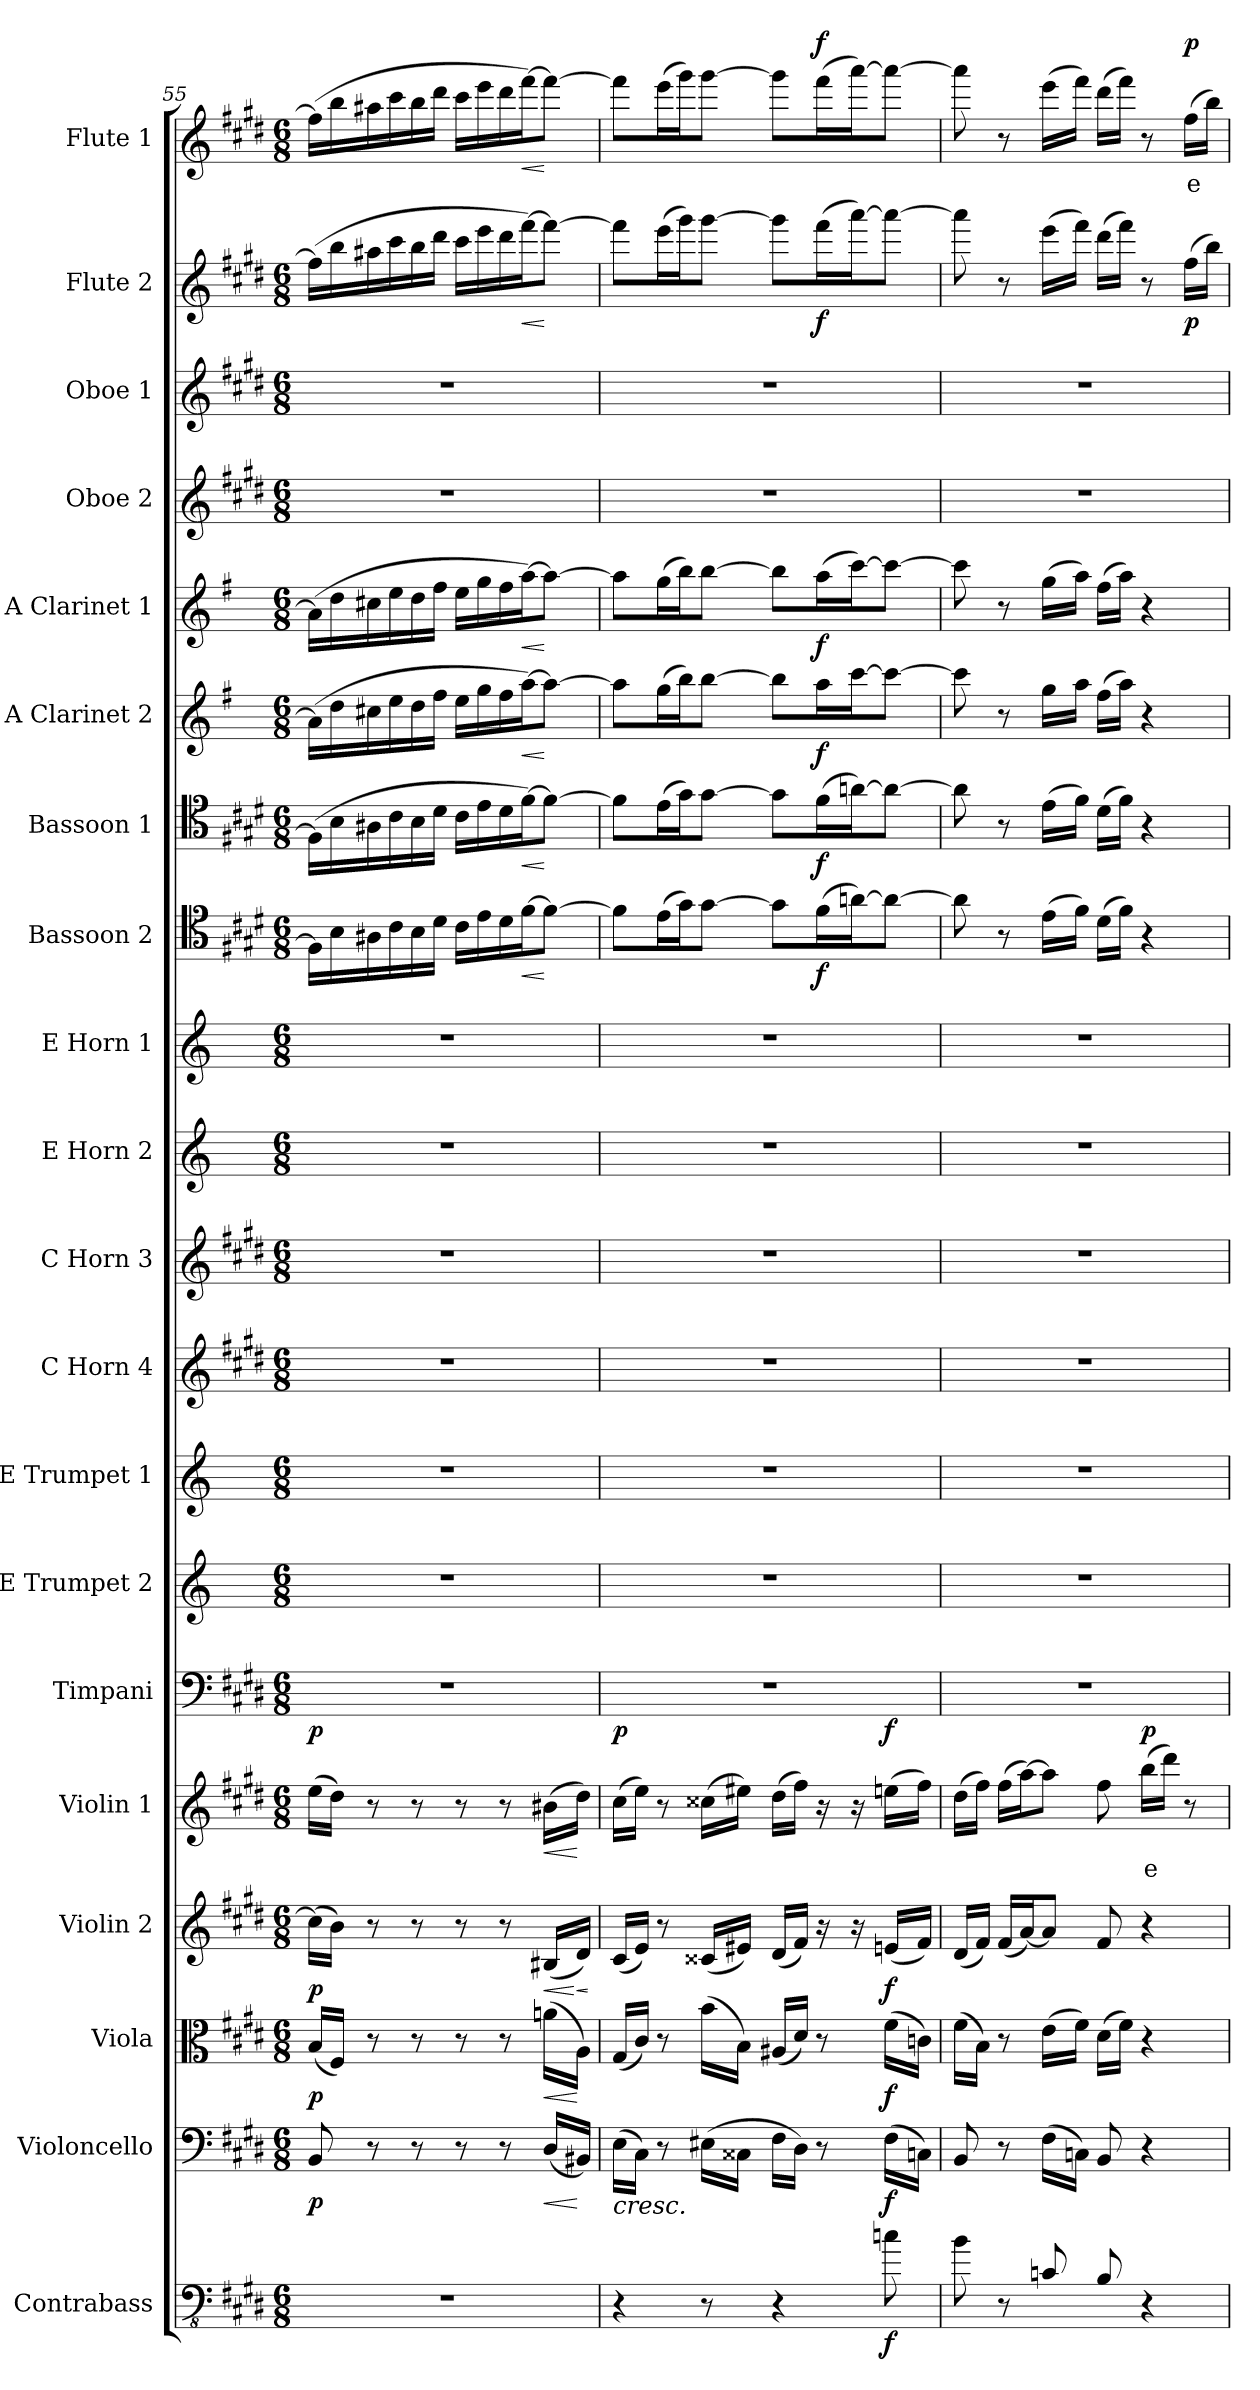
**kern	**dynam	**kern	**dynam	**kern	**dynam	**kern	**dynam	**kern	**text	**dynam	**kern	**kern	**kern	**kern	**kern	**kern	**kern	**kern	**dynam	**kern	**dynam	**kern	**dynam	**kern	**dynam	**kern	**kern	**kern	**dynam	**kern	**text	**dynam
*part20	*part20	*part19	*part19	*part18	*part18	*part17	*part17	*part16	*part16	*part16	*part15	*part14	*part13	*part12	*part11	*part10	*part9	*part8	*part8	*part7	*part7	*part6	*part6	*part5	*part5	*part4	*part3	*part2	*part2	*part1	*part1	*part1
*staff20	*staff20	*staff19	*staff19	*staff18	*staff18	*staff17	*staff17	*staff16	*staff16	*staff16	*staff15	*staff14	*staff13	*staff12	*staff11	*staff10	*staff9	*staff8	*staff8	*staff7	*staff7	*staff6	*staff6	*staff5	*staff5	*staff4	*staff3	*staff2	*staff2	*staff1	*staff1	*staff1
*I"Contrabass	*	*I"Violoncello	*	*I"Viola	*	*I"Violin 2	*	*I"Violin 1	*	*	*I"Timpani	*I"E Trumpet 2	*I"E Trumpet 1	*I"C Horn 4	*I"C Horn 3	*I"E Horn 2	*I"E Horn 1	*I"Bassoon 2	*	*I"Bassoon 1	*	*I"A Clarinet 2	*	*I"A Clarinet 1	*	*I"Oboe 2	*I"Oboe 1	*I"Flute 2	*	*I"Flute 1	*	*
*I'Cb	*	*I'Vc	*	*I'Vla	*	*I'Vln 2	*	*I'Vln 1	*	*	*I'Timp	*I'Tpt 2	*I'Tpt 1	*I'Hn 4	*I'Hn 3	*I'Hn 2	*I'Hn 1	*I'Bsn 2	*	*I'Bsn 1	*	*I'Cl 2	*	*I'Cl 1	*	*I'Ob 2	*I'Ob 1	*I'Fl 2	*	*I'Fl 1	*	*
*clefFv4	*	*clefF4	*	*clefC3	*	*clefG2	*	*clefG2	*	*	*clefF4	*clefG2	*clefG2	*clefG2	*clefG2	*clefG2	*clefG2	*clefC4	*	*clefC4	*	*clefG2	*	*clefG2	*	*clefG2	*clefG2	*clefG2	*	*clefG2	*	*
*ITrd7c12	*	*	*	*	*	*	*	*	*	*	*	*ITrd-2c-4	*ITrd-2c-4	*ITrd7c12	*ITrd7c12	*ITrd5c8	*ITrd5c8	*	*	*	*	*ITrd2c3	*	*ITrd2c3	*	*	*	*	*	*	*	*
*k[f#c#g#d#]	*	*k[f#c#g#d#]	*	*k[f#c#g#d#]	*	*k[f#c#g#d#]	*	*k[f#c#g#d#]	*	*	*k[f#c#g#d#]	*k[f#c#g#d#]	*k[f#c#g#d#]	*k[f#c#g#d#]	*k[f#c#g#d#]	*k[f#c#g#d#]	*k[f#c#g#d#]	*k[f#c#g#d#]	*	*k[f#c#g#d#]	*	*k[f#c#g#d#]	*	*k[f#c#g#d#]	*	*k[f#c#g#d#]	*k[f#c#g#d#]	*k[f#c#g#d#]	*	*k[f#c#g#d#]	*	*
*M6/8	*	*M6/8	*	*M6/8	*	*M6/8	*	*M6/8	*	*	*M6/8	*M6/8	*M6/8	*M6/8	*M6/8	*M6/8	*M6/8	*M6/8	*	*M6/8	*	*M6/8	*	*M6/8	*	*M6/8	*M6/8	*M6/8	*	*M6/8	*	*
=55	=55	=55	=55	=55	=55	=55	=55	=55	=55	=55	=55	=55	=55	=55	=55	=55	=55	=55	=55	=55	=55	=55	=55	=55	=55	=55	=55	=55	=55	=55	=55	=55
!	!	!	!LO:DY:b	!	!LO:DY:b	!	!LO:DY:b	!	!	!LO:DY:b	!	!	!	!	!	!	!	!	!	!	!	!	!	!	!	!	!	!	!	!	!	!
2.r	.	8BB/	p	(16B/LL	p	(16cc#\LL]	p	(16ee\LL	.	p	2.r	2.r	2.r	2.r	2.r	2.r	2.r	16F#\LL]	.	(16F#\LL]	.	(16f#\LL]	.	(16f#\LL]	.	2.r	2.r	(16ff#\LL]	.	(16ff#\LL]	.	.
.	.	.	.	16F#/JJ)	.	16b\JJ)	.	16dd#\JJ)	.	.	.	.	.	.	.	.	.	16B\	.	16B\	.	16b\	.	16b\	.	.	.	16bb\	.	16bb\	.	.
.	.	8r	.	8r	.	8r	.	8r	.	.	.	.	.	.	.	.	.	16A#X\	.	16A#X\	.	16a#X\	.	16a#X\	.	.	.	16aa#X\	.	16aa#X\	.	.
.	.	.	.	.	.	.	.	.	.	.	.	.	.	.	.	.	.	16c#\	.	16c#\	.	16cc#\	.	16cc#\	.	.	.	16ccc#\	.	16ccc#\	.	.
.	.	8r	.	8r	.	8r	.	8r	.	.	.	.	.	.	.	.	.	16B\	.	16B\	.	16b\	.	16b\	.	.	.	16bb\	.	16bb\	.	.
.	.	.	.	.	.	.	.	.	.	.	.	.	.	.	.	.	.	16d#\JJ	.	16d#\JJ	.	16dd#\JJ	.	16dd#\JJ	.	.	.	16ddd#\JJ	.	16ddd#\JJ	.	.
.	.	8r	.	8r	.	8r	.	8r	.	.	.	.	.	.	.	.	.	16c#\LL	.	16c#\LL	.	16cc#\LL	.	16cc#\LL	.	.	.	16ccc#\LL	.	16ccc#\LL	.	.
.	.	.	.	.	.	.	.	.	.	.	.	.	.	.	.	.	.	16e\	.	16e\	.	16ee\	.	16ee\	.	.	.	16eee\	.	16eee\	.	.
.	.	8r	.	8r	.	8r	.	8r	.	.	.	.	.	.	.	.	.	16d#\	.	16d#\	.	16dd#\	.	16dd#\	.	.	.	16ddd#\	.	16ddd#\	.	.
!	!	!	!	!	!	!	!	!	!	!	!	!	!	!	!	!	!	!	!LO:HP:b	!	!LO:HP:b	!	!LO:HP:b	!	!LO:HP:b	!	!	!	!LO:HP:b	!	!	!LO:HP:b
.	.	.	.	.	.	.	.	.	.	.	.	.	.	.	.	.	.	[16f#\J	<	[16f#\J)	<	[16ff#\J)	<	[16ff#\J)	<	.	.	[16fff#\J)	<	[16fff#\J)	.	<
!	!	!	!LO:HP:b	!	!LO:HP:b	!	!LO:HP:b	!	!	!LO:HP:b	!	!	!	!	!	!	!	!	!	!	!	!	!	!	!	!	!	!	!	!	!	!
.	.	(16D#/LL	<	(16an\LL	<	(16B#X/LL	<	(16b#X\LL	.	<	.	.	.	.	.	.	.	8f#\J_	[	8f#\J_	[	8ff#\J_	[	8ff#\J_	[	.	.	8fff#\J_	[	8fff#\J_	.	[
!	!	!	!	!	!	!	!LO:HP:n=1:b	!	!	!	!	!	!	!	!	!	!	!	!	!	!	!	!	!	!	!	!	!	!	!	!	!
.	.	16BB#X/JJ)	[	16A\JJ)	[	16d#/JJ)	[ <	16dd#\JJ)	.	[	.	.	.	.	.	.	.	.	.	.	.	.	.	.	.	.	.	.	.	.	.	.
.	.	.	.	.	.	.	[	.	.	.	.	.	.	.	.	.	.	.	.	.	.	.	.	.	.	.	.	.	.	.	.	.
!!LO:PB:g=z
=56	=56	=56	=56	=56	=56	=56	=56	=56	=56	=56	=56	=56	=56	=56	=56	=56	=56	=56	=56	=56	=56	=56	=56	=56	=56	=56	=56	=56	=56	=56	=56	=56
!	!	!	!LO:HP:b	!	!	!	!	!	!	!LO:DY:b	!	!	!	!	!	!	!	!	!	!	!	!	!	!	!	!	!	!	!	!	!	!
4r	.	(16E\LL	<	(16G#/LL	.	(16c#/LL	.	(16cc#\LL	.	p	2.r	2.r	2.r	2.r	2.r	2.r	2.r	8f#\L]	.	8f#\L]	.	8ff#\L]	.	8ff#\L]	.	2.r	2.r	8fff#\L]	.	8fff#\L]	.	.
.	.	16C#\JJ)	.	16c#/JJ)	.	16e/JJ)	.	16ee\JJ)	.	.	.	.	.	.	.	.	.	.	.	.	.	.	.	.	.	.	.	.	.	.	.	.
.	.	8r	.	8r	.	8r	.	8r	.	.	.	.	.	.	.	.	.	(16e\L	.	(16e\L	.	(16ee\L	.	(16ee\L	.	.	.	(16eee\L	.	(16eee\L	.	.
.	.	.	.	.	.	.	.	.	.	.	.	.	.	.	.	.	.	16g#\J)	.	16g#\J)	.	16gg#\J)	.	16gg#\J)	.	.	.	16ggg#\J)	.	16ggg#\J)	.	.
8r	.	(16E#X\LL	.	(16b\LL	.	(16c##X/LL	.	(16cc##X\LL	.	.	.	.	.	.	.	.	.	[8g#\J	.	[8g#\J	.	[8gg#\J	.	[8gg#\J	.	.	.	[8ggg#\J	.	[8ggg#\J	.	.
.	.	16C##X\JJ	.	16B\JJ)	.	16e#X/JJ)	.	16ee#X\JJ)	.	.	.	.	.	.	.	.	.	.	.	.	.	.	.	.	.	.	.	.	.	.	.	.
4r	.	16F#\LL	.	(16A#X/LL	.	(16d#/LL	.	(16dd#\LL	.	.	.	.	.	.	.	.	.	8g#\L]	.	8g#\L]	.	8gg#\L]	.	8gg#\L]	.	.	.	8ggg#\L]	.	8ggg#\L]	.	.
.	.	16D#\JJ)	.	16d#/JJ)	.	16f#/JJ)	.	16ff#\JJ)	.	.	.	.	.	.	.	.	.	.	.	.	.	.	.	.	.	.	.	.	.	.	.	.
!	!	!	!	!	!	!	!	!	!	!	!	!	!	!	!	!	!	!	!LO:DY:b	!	!LO:DY:b	!	!LO:DY:b	!	!LO:DY:b	!	!	!	!LO:DY:b	!	!	!LO:DY:b
.	.	8r	.	8r	.	16r	.	16r	.	.	.	.	.	.	.	.	.	(16f#\L	f	(16f#\L	f	16ff#\L	f	(16ff#\L	f	.	.	(16fff#\L	f	(16fff#\L	.	f
.	.	.	.	.	.	16r	.	16r	.	.	.	.	.	.	.	.	.	[16an\J)	.	[16an\J)	.	[16aa\J	.	[16aa\J)	.	.	.	[16aaa\J)	.	[16aaa\J)	.	.
!	!LO:DY:b	!	!LO:DY:b	!	!LO:DY:b	!	!LO:DY:b	!	!	!LO:DY:b	!	!	!	!	!	!	!	!	!	!	!	!	!	!	!	!	!	!	!	!	!	!
8Cn\	f	(16F#\LL	f	(16f#\LL	f	(16en/LL	f	(16een\LL	.	f	.	.	.	.	.	.	.	8a\J_	.	8a\J_	.	8aa\J_	.	8aa\J_	.	.	.	8aaa\J_	.	8aaa\J_	.	.
.	.	16Cn\JJ)	.	16cn\JJ)	.	16f#/JJ)	.	16ff#\JJ)	.	.	.	.	.	.	.	.	.	.	.	.	.	.	.	.	.	.	.	.	.	.	.	.
.	.	.	[	.	.	.	.	.	.	.	.	.	.	.	.	.	.	.	.	.	.	.	.	.	.	.	.	.	.	.	.	.
=57	=57	=57	=57	=57	=57	=57	=57	=57	=57	=57	=57	=57	=57	=57	=57	=57	=57	=57	=57	=57	=57	=57	=57	=57	=57	=57	=57	=57	=57	=57	=57	=57
8BB\	.	8BB/	.	(16f#\LL	.	(16d#/LL	.	(16dd#\LL	.	.	2.r	2.r	2.r	2.r	2.r	2.r	2.r	8a\]	.	8a\]	.	8aa\]	.	8aa\]	.	2.r	2.r	8aaa\]	.	8aaa\]	.	.
.	.	.	.	16B\JJ)	.	16f#/JJ)	.	16ff#\JJ)	.	.	.	.	.	.	.	.	.	.	.	.	.	.	.	.	.	.	.	.	.	.	.	.
8r	.	8r	.	8r	.	(16f#/LL	.	(16ff#\LL	.	.	.	.	.	.	.	.	.	8r	.	8r	.	8r	.	8r	.	.	.	8r	.	8r	.	.
.	.	.	.	.	.	[16a/J)	.	[16aa\J)	.	.	.	.	.	.	.	.	.	.	.	.	.	.	.	.	.	.	.	.	.	.	.	.
8CCn/	.	(16F#\LL	.	(16e\LL	.	8a/J]	.	8aa\J]	.	.	.	.	.	.	.	.	.	(16e\LL	.	(16e\LL	.	16ee\LL	.	(16ee\LL	.	.	.	(16eee\LL	.	(16eee\LL	.	.
.	.	16Cn\JJ)	.	16f#\JJ)	.	.	.	.	.	.	.	.	.	.	.	.	.	16f#\JJ)	.	16f#\JJ)	.	16ff#\JJ	.	16ff#\JJ)	.	.	.	16fff#\JJ)	.	16fff#\JJ)	.	.
8BBB/	.	8BB/	.	(16d#\LL	.	8f#/	.	8ff#\	.	.	.	.	.	.	.	.	.	(16d#\LL	.	(16d#\LL	.	(16dd#\LL	.	(16dd#\LL	.	.	.	(16ddd#\LL	.	(16ddd#\LL	.	.
.	.	.	.	16f#\JJ)	.	.	.	.	.	.	.	.	.	.	.	.	.	16f#\JJ)	.	16f#\JJ)	.	16ff#\JJ)	.	16ff#\JJ)	.	.	.	16fff#\JJ)	.	16fff#\JJ)	.	.
!	!	!	!	!	!	!	!	!	!LO:LY:b:color=#FF0000	!LO:DY:b	!	!	!	!	!	!	!	!	!	!	!	!	!	!	!	!	!	!	!	!	!	!
4r	.	4r	.	4r	.	4r	.	(16bb\LL	e	p	.	.	.	.	.	.	.	4r	.	4r	.	4r	.	4r	.	.	.	8r	.	8r	.	.
.	.	.	.	.	.	.	.	16ddd#\JJ)	.	.	.	.	.	.	.	.	.	.	.	.	.	.	.	.	.	.	.	.	.	.	.	.
!	!	!	!	!	!	!	!	!	!	!	!	!	!	!	!	!	!	!	!	!	!	!	!	!	!	!	!	!	!LO:DY:b	!	!LO:LY:b:color=#FF0000	!LO:DY:b
.	.	.	.	.	.	.	.	8r	.	.	.	.	.	.	.	.	.	.	.	.	.	.	.	.	.	.	.	(16ff#\LL	p	(16ff#\LL	e	p
.	.	.	.	.	.	.	.	.	.	.	.	.	.	.	.	.	.	.	.	.	.	.	.	.	.	.	.	16bb\JJ)	.	16bb\JJ)	.	.
=	=	=	=	=	=	=	=	=	=	=	=	=	=	=	=	=	=	=	=	=	=	=	=	=	=	=	=	=	=	=	=	=
*-	*-	*-	*-	*-	*-	*-	*-	*-	*-	*-	*-	*-	*-	*-	*-	*-	*-	*-	*-	*-	*-	*-	*-	*-	*-	*-	*-	*-	*-	*-	*-	*-
